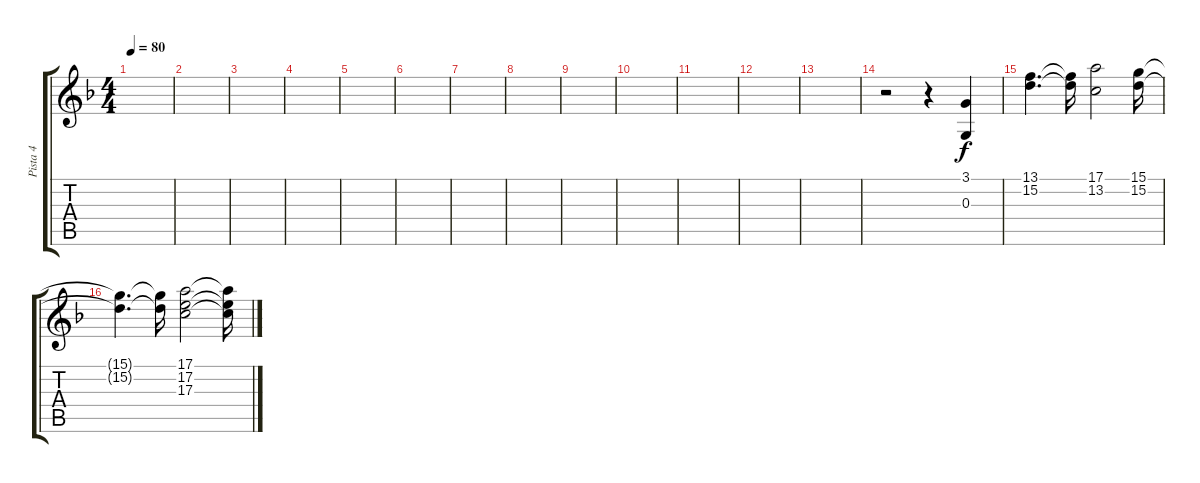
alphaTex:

\track ("Pista 4" "Pista 4") {instrument reversecymbal}
\staff {score tabs}
\tuning (E4 B3 G3 D3 A2 E2) {hide}
\ts (4 4)
\tempo 80
\clef g2
\ks f
|
|
|
|
|
|
|
|
|
|
|
|
|
r.2 r.4 (3.1 0.3).4 |
(13.1 15.2).4{d volume 16 balance 0 instrument electricpiano1} (13.1{t} 15.2{t}).16 (17.1 13.2).2 (15.1 15.2).16 |
(15.1{t} 15.2{t}).4{d} (15.1{t} 15.2{t}).16 (17.1 17.2 17.3).2 (17.1{t} 17.2{t} 17.3{t}).16
